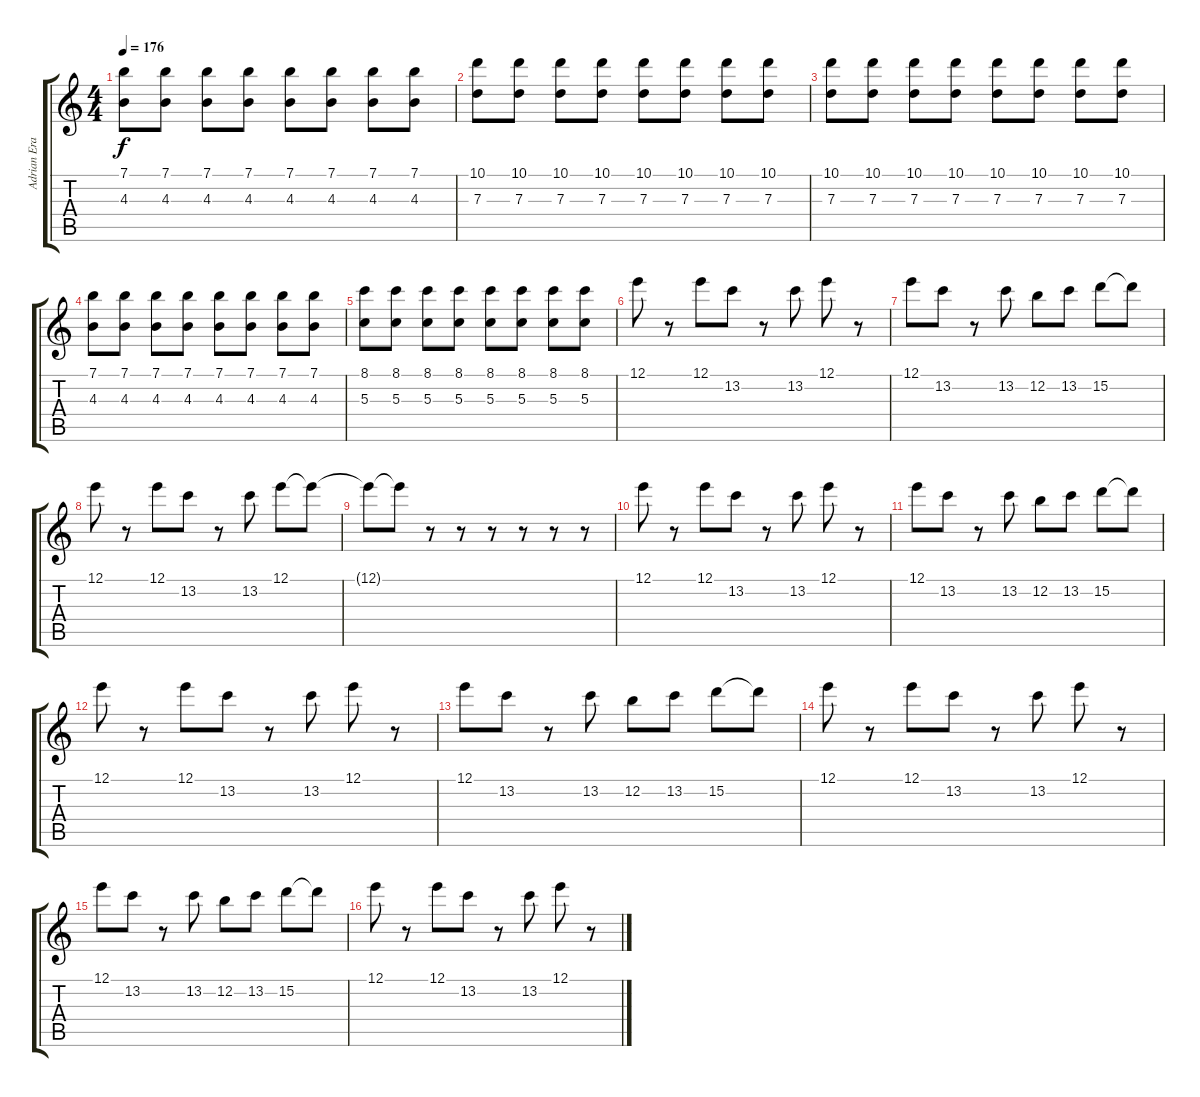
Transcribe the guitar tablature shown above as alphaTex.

\track ("Adrian Erasmus" "Adrian Era") {instrument distortionguitar}
\staff {score tabs}
\tuning (E4 B3 G3 D3 A2 E2) {hide}
\ts (4 4)
\tempo 176
\clef g2
\ks c
(7.1 4.3).8{dy f} (7.1 4.3).8 (7.1 4.3).8 (7.1 4.3).8 (7.1 4.3).8 (7.1 4.3).8 (7.1 4.3).8 (7.1 4.3).8 |
(10.1 7.3).8 (10.1 7.3).8 (10.1 7.3).8 (10.1 7.3).8 (10.1 7.3).8 (10.1 7.3).8 (10.1 7.3).8 (10.1 7.3).8 |
(10.1 7.3).8 (10.1 7.3).8 (10.1 7.3).8 (10.1 7.3).8 (10.1 7.3).8 (10.1 7.3).8 (10.1 7.3).8 (10.1 7.3).8 |
(7.1 4.3).8 (7.1 4.3).8 (7.1 4.3).8 (7.1 4.3).8 (7.1 4.3).8 (7.1 4.3).8 (7.1 4.3).8 (7.1 4.3).8 |
(8.1 5.3).8 (8.1 5.3).8 (8.1 5.3).8 (8.1 5.3).8 (8.1 5.3).8 (8.1 5.3).8 (8.1 5.3).8 (8.1 5.3).8 |
12.1.8 r.8 12.1.8 13.2.8 r.8 13.2.8 12.1.8 r.8 |
12.1.8 13.2.8 r.8 13.2.8 12.2.8 13.2.8 15.2.8 15.2{t}.8 |
12.1.8 r.8 12.1.8 13.2.8 r.8 13.2.8 12.1.8 12.1{t}.8 |
12.1{t}.8 12.1{t}.8 r.8 r.8 r.8 r.8 r.8 r.8 |
12.1.8 r.8 12.1.8 13.2.8 r.8 13.2.8 12.1.8 r.8 |
12.1.8 13.2.8 r.8 13.2.8 12.2.8 13.2.8 15.2.8 15.2{t}.8 |
12.1.8 r.8 12.1.8 13.2.8 r.8 13.2.8 12.1.8 r.8 |
12.1.8 13.2.8 r.8 13.2.8 12.2.8 13.2.8 15.2.8 15.2{t}.8 |
12.1.8 r.8 12.1.8 13.2.8 r.8 13.2.8 12.1.8 r.8 |
12.1.8 13.2.8 r.8 13.2.8 12.2.8 13.2.8 15.2.8 15.2{t}.8 |
12.1.8 r.8 12.1.8 13.2.8 r.8 13.2.8 12.1.8 r.8
